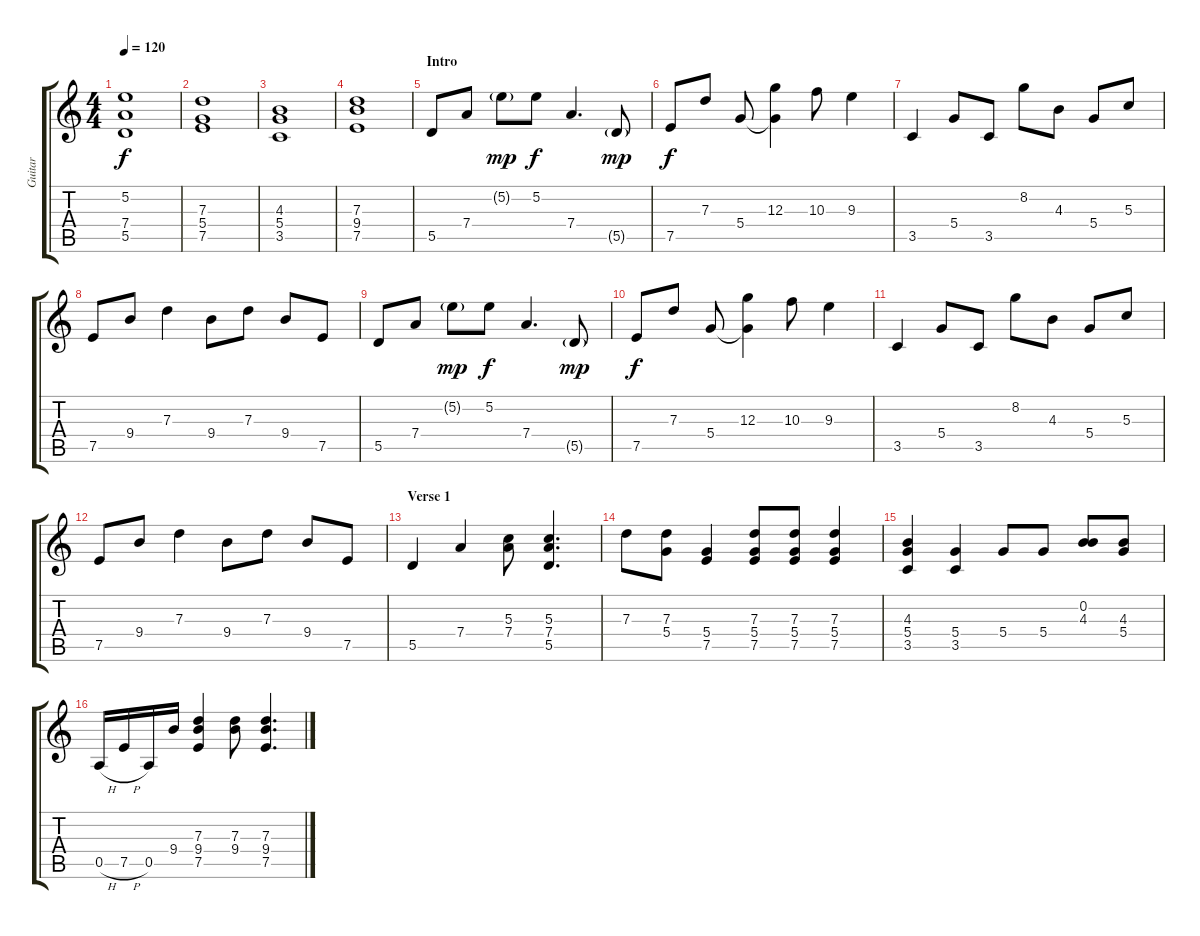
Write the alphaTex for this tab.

\track ("Guitar" "Guitar") {instrument acousticguitarsteel}
\staff {score tabs}
\tuning (E4 B3 G3 D3 A2 E2) {hide}
\ts (4 4)
\tempo 120
\clef g2
\ks c
(5.2 7.4 5.5).1{dy f instrument acousticguitarsteel} |
(7.3 5.4 7.5).1 |
(4.3 5.4 3.5).1 |
(7.3 9.4 7.5).1 |
\section ("" "Intro")
5.5.8 7.4.8 5.2{g}.8{dy mp} 5.2.8{dy f} 7.4.4{d} 5.5{g}.8{dy mp} |
7.5.8{dy f} 7.3.8 5.4.8 (12.3 5.4{t}).4 10.3.8 9.3.4 |
3.5.4 5.4.8 3.5.8 8.2.8 4.3.8 5.4.8 5.3.8 |
7.5.8 9.4.8 7.3.4 9.4.8 7.3.8 9.4.8 7.5.8 |
5.5.8 7.4.8 5.2{g}.8{dy mp} 5.2.8{dy f} 7.4.4{d} 5.5{g}.8{dy mp} |
7.5.8{dy f} 7.3.8 5.4.8 (12.3 5.4{t}).4 10.3.8 9.3.4 |
3.5.4 5.4.8 3.5.8 8.2.8 4.3.8 5.4.8 5.3.8 |
7.5.8 9.4.8 7.3.4 9.4.8 7.3.8 9.4.8 7.5.8 |
\section ("" "Verse 1")
5.5.4 7.4.4 (5.3 7.4).8 (5.3 7.4 5.5).4{d} |
7.3.8 (7.3 5.4).8 (5.4 7.5).4 (7.3 5.4 7.5).8 (7.3 5.4 7.5).8 (7.3 5.4 7.5).4 |
(4.3 5.4 3.5).4 (5.4 3.5).4 5.4.8 5.4.8 (0.2 4.3).8 (4.3 5.4).8 |
0.5{h}.16 7.5{h}.16 0.5.16 9.4.16 (7.3 9.4 7.5).4 (7.3 9.4).8 (7.3 9.4 7.5).4{d}
